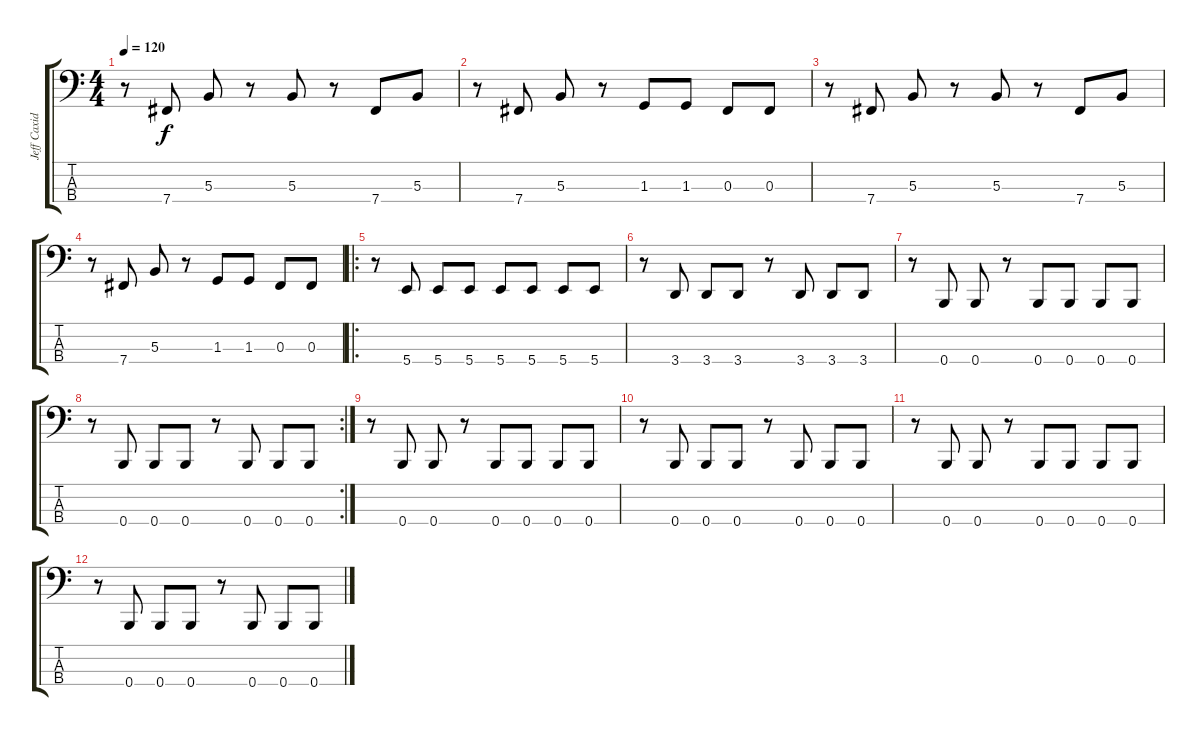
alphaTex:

\track ("Jeff Caxide" "Jeff Caxid") {instrument electricbassfinger}
\staff {score tabs}
\tuning (E2 B1 Gb1 B0) {hide}
\ts (4 4)
\tempo 120
\clef f4
\ks c
r.8{dy f} 7.4.8 5.3.8 r.8 5.3.8 r.8 7.4.8 5.3.8 |
r.8 7.4.8 5.3.8 r.8 1.3.8 1.3.8 0.3.8 0.3.8 |
r.8 7.4.8 5.3.8 r.8 5.3.8 r.8 7.4.8 5.3.8 |
r.8 7.4.8 5.3.8 r.8 1.3.8 1.3.8 0.3.8 0.3.8 |
\ro
r.8 5.4.8 5.4.8 5.4.8 5.4.8 5.4.8 5.4.8 5.4.8 |
r.8 3.4.8 3.4.8 3.4.8 r.8 3.4.8 3.4.8 3.4.8 |
r.8 0.4.8 0.4.8 r.8 0.4.8 0.4.8 0.4.8 0.4.8 |
\rc 2
r.8 0.4.8 0.4.8 0.4.8 r.8 0.4.8 0.4.8 0.4.8 |
r.8 0.4.8 0.4.8 r.8 0.4.8 0.4.8 0.4.8 0.4.8 |
r.8 0.4.8 0.4.8 0.4.8 r.8 0.4.8 0.4.8 0.4.8 |
r.8 0.4.8 0.4.8 r.8 0.4.8 0.4.8 0.4.8 0.4.8 |
r.8 0.4.8 0.4.8 0.4.8 r.8 0.4.8 0.4.8 0.4.8
